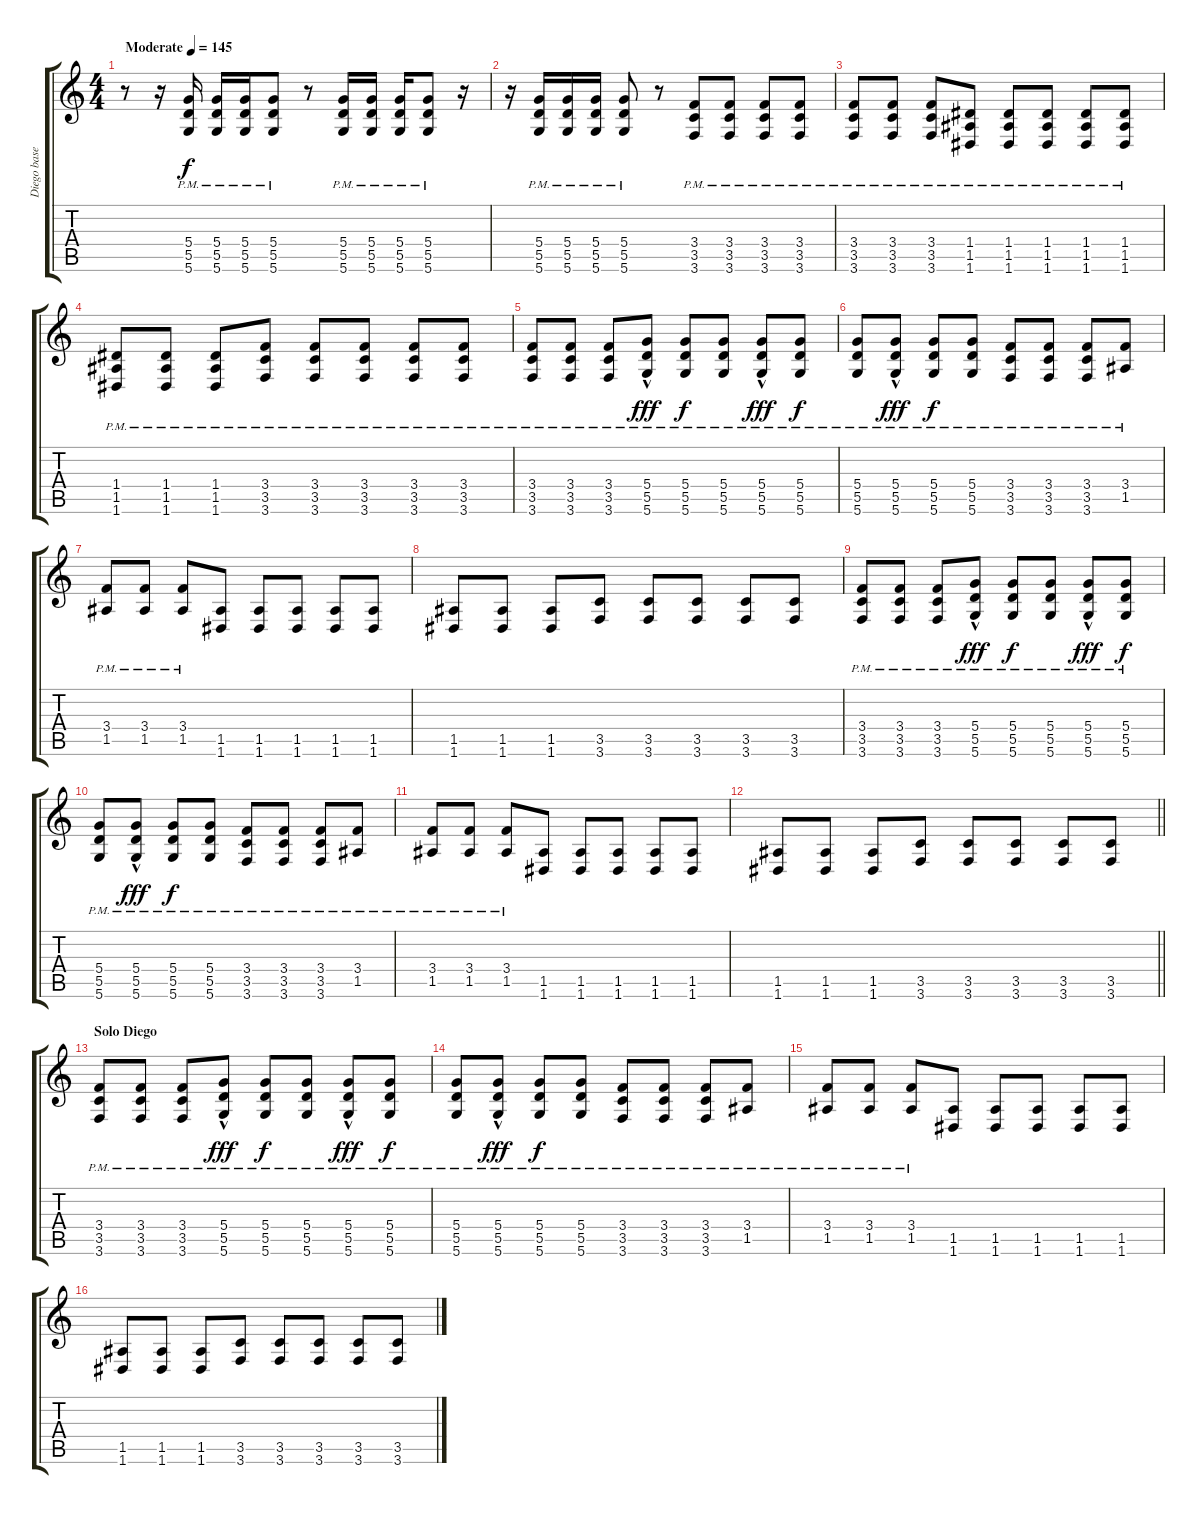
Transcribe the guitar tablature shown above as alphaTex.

\track ("Diego base" "Diego base") {instrument distortionguitar}
\staff {score tabs}
\tuning (E4 B3 G3 D3 A2 D2) {hide}
\ts (4 4)
\section ("" "")
\tempo (145 "Moderate")
\clef g2
\ks c
r.8{dy f instrument distortionguitar} r.16 (5.4{pm} 5.5{pm} 5.6{pm}).16 (5.4{pm} 5.5{pm} 5.6{pm}).16 (5.4{pm} 5.5{pm} 5.6{pm}).16 (5.4{pm} 5.5{pm} 5.6{pm}).8 r.8 (5.4{pm} 5.5{pm} 5.6{pm}).16 (5.4{pm} 5.5{pm} 5.6{pm}).16 (5.4{pm} 5.5{pm} 5.6{pm}).16 (5.4{pm} 5.5{pm} 5.6{pm}).8 r.16 |
r.16 (5.4{pm} 5.5{pm} 5.6{pm}).16 (5.4{pm} 5.5{pm} 5.6{pm}).16 (5.4{pm} 5.5{pm} 5.6{pm}).16 (5.4{pm} 5.5{pm} 5.6{pm}).8 r.8 (3.4{pm} 3.5{pm} 3.6{pm}).8 (3.4{pm} 3.5{pm} 3.6{pm}).8 (3.4{pm} 3.5{pm} 3.6{pm}).8 (3.4{pm} 3.5{pm} 3.6{pm}).8 |
(3.4{pm} 3.5{pm} 3.6{pm}).8 (3.4{pm} 3.5{pm} 3.6{pm}).8 (3.4{pm} 3.5{pm} 3.6{pm}).8 (1.4{pm} 1.5{pm} 1.6{pm}).8 (1.4{pm} 1.5{pm} 1.6{pm}).8 (1.4{pm} 1.5{pm} 1.6{pm}).8 (1.4{pm} 1.5{pm} 1.6{pm}).8 (1.4{pm} 1.5{pm} 1.6{pm}).8 |
(1.4{pm} 1.5{pm} 1.6{pm}).8 (1.4{pm} 1.5{pm} 1.6{pm}).8 (1.4{pm} 1.5{pm} 1.6{pm}).8 (3.4{pm} 3.5{pm} 3.6{pm}).8 (3.4{pm} 3.5{pm} 3.6{pm}).8 (3.4{pm} 3.5{pm} 3.6{pm}).8 (3.4{pm} 3.5{pm} 3.6{pm}).8 (3.4{pm} 3.5{pm} 3.6{pm}).8 |
(3.4{pm} 3.5{pm} 3.6{pm}).8 (3.4{pm} 3.5{pm} 3.6{pm}).8 (3.4{pm} 3.5{pm} 3.6{pm}).8 (5.4{hac pm} 5.5{hac pm} 5.6{hac pm}).8{dy fff} (5.4{pm} 5.5{pm} 5.6{pm}).8{dy f} (5.4{pm} 5.5{pm} 5.6{pm}).8 (5.4{hac pm} 5.5{hac pm} 5.6{hac pm}).8{dy fff} (5.4{pm} 5.5{pm} 5.6{pm}).8{dy f} |
(5.4{pm} 5.5{pm} 5.6{pm}).8 (5.4{hac pm} 5.5{hac pm} 5.6{hac pm}).8{dy fff} (5.4{pm} 5.5{pm} 5.6{pm}).8{dy f} (5.4{pm} 5.5{pm} 5.6{pm}).8 (3.4{pm} 3.5{pm} 3.6{pm}).8 (3.4{pm} 3.5{pm} 3.6{pm}).8 (3.4{pm} 3.5{pm} 3.6{pm}).8 (3.4{pm} 1.5{pm}).8 |
(3.4{pm} 1.5{pm}).8 (3.4{pm} 1.5{pm}).8 (3.4{pm} 1.5{pm}).8 (1.5 1.6).8 (1.5 1.6).8 (1.5 1.6).8 (1.5 1.6).8 (1.5 1.6).8 |
(1.5 1.6).8 (1.5 1.6).8 (1.5 1.6).8 (3.5 3.6).8 (3.5 3.6).8 (3.5 3.6).8 (3.5 3.6).8 (3.5 3.6).8 |
(3.4{pm} 3.5{pm} 3.6{pm}).8 (3.4{pm} 3.5{pm} 3.6{pm}).8 (3.4{pm} 3.5{pm} 3.6{pm}).8 (5.4{hac pm} 5.5{hac pm} 5.6{hac pm}).8{dy fff} (5.4{pm} 5.5{pm} 5.6{pm}).8{dy f} (5.4{pm} 5.5{pm} 5.6{pm}).8 (5.4{hac pm} 5.5{hac pm} 5.6{hac pm}).8{dy fff} (5.4{pm} 5.5{pm} 5.6{pm}).8{dy f} |
(5.4{pm} 5.5{pm} 5.6{pm}).8 (5.4{hac pm} 5.5{hac pm} 5.6{hac pm}).8{dy fff} (5.4{pm} 5.5{pm} 5.6{pm}).8{dy f} (5.4{pm} 5.5{pm} 5.6{pm}).8 (3.4{pm} 3.5{pm} 3.6{pm}).8 (3.4{pm} 3.5{pm} 3.6{pm}).8 (3.4{pm} 3.5{pm} 3.6{pm}).8 (3.4{pm} 1.5{pm}).8 |
(3.4{pm} 1.5{pm}).8 (3.4{pm} 1.5{pm}).8 (3.4{pm} 1.5{pm}).8 (1.5 1.6).8 (1.5 1.6).8 (1.5 1.6).8 (1.5 1.6).8 (1.5 1.6).8 |
\barLineRight lightlight
(1.5 1.6).8 (1.5 1.6).8 (1.5 1.6).8 (3.5 3.6).8 (3.5 3.6).8 (3.5 3.6).8 (3.5 3.6).8 (3.5 3.6).8 |
\section ("" "Solo Diego")
(3.4{pm} 3.5{pm} 3.6{pm}).8 (3.4{pm} 3.5{pm} 3.6{pm}).8 (3.4{pm} 3.5{pm} 3.6{pm}).8 (5.4{hac pm} 5.5{hac pm} 5.6{hac pm}).8{dy fff} (5.4{pm} 5.5{pm} 5.6{pm}).8{dy f} (5.4{pm} 5.5{pm} 5.6{pm}).8 (5.4{hac pm} 5.5{hac pm} 5.6{hac pm}).8{dy fff} (5.4{pm} 5.5{pm} 5.6{pm}).8{dy f} |
(5.4{pm} 5.5{pm} 5.6{pm}).8 (5.4{hac pm} 5.5{hac pm} 5.6{hac pm}).8{dy fff} (5.4{pm} 5.5{pm} 5.6{pm}).8{dy f} (5.4{pm} 5.5{pm} 5.6{pm}).8 (3.4{pm} 3.5{pm} 3.6{pm}).8 (3.4{pm} 3.5{pm} 3.6{pm}).8 (3.4{pm} 3.5{pm} 3.6{pm}).8 (3.4{pm} 1.5{pm}).8 |
(3.4{pm} 1.5{pm}).8 (3.4{pm} 1.5{pm}).8 (3.4{pm} 1.5{pm}).8 (1.5 1.6).8 (1.5 1.6).8 (1.5 1.6).8 (1.5 1.6).8 (1.5 1.6).8 |
(1.5 1.6).8 (1.5 1.6).8 (1.5 1.6).8 (3.5 3.6).8 (3.5 3.6).8 (3.5 3.6).8 (3.5 3.6).8 (3.5 3.6).8
